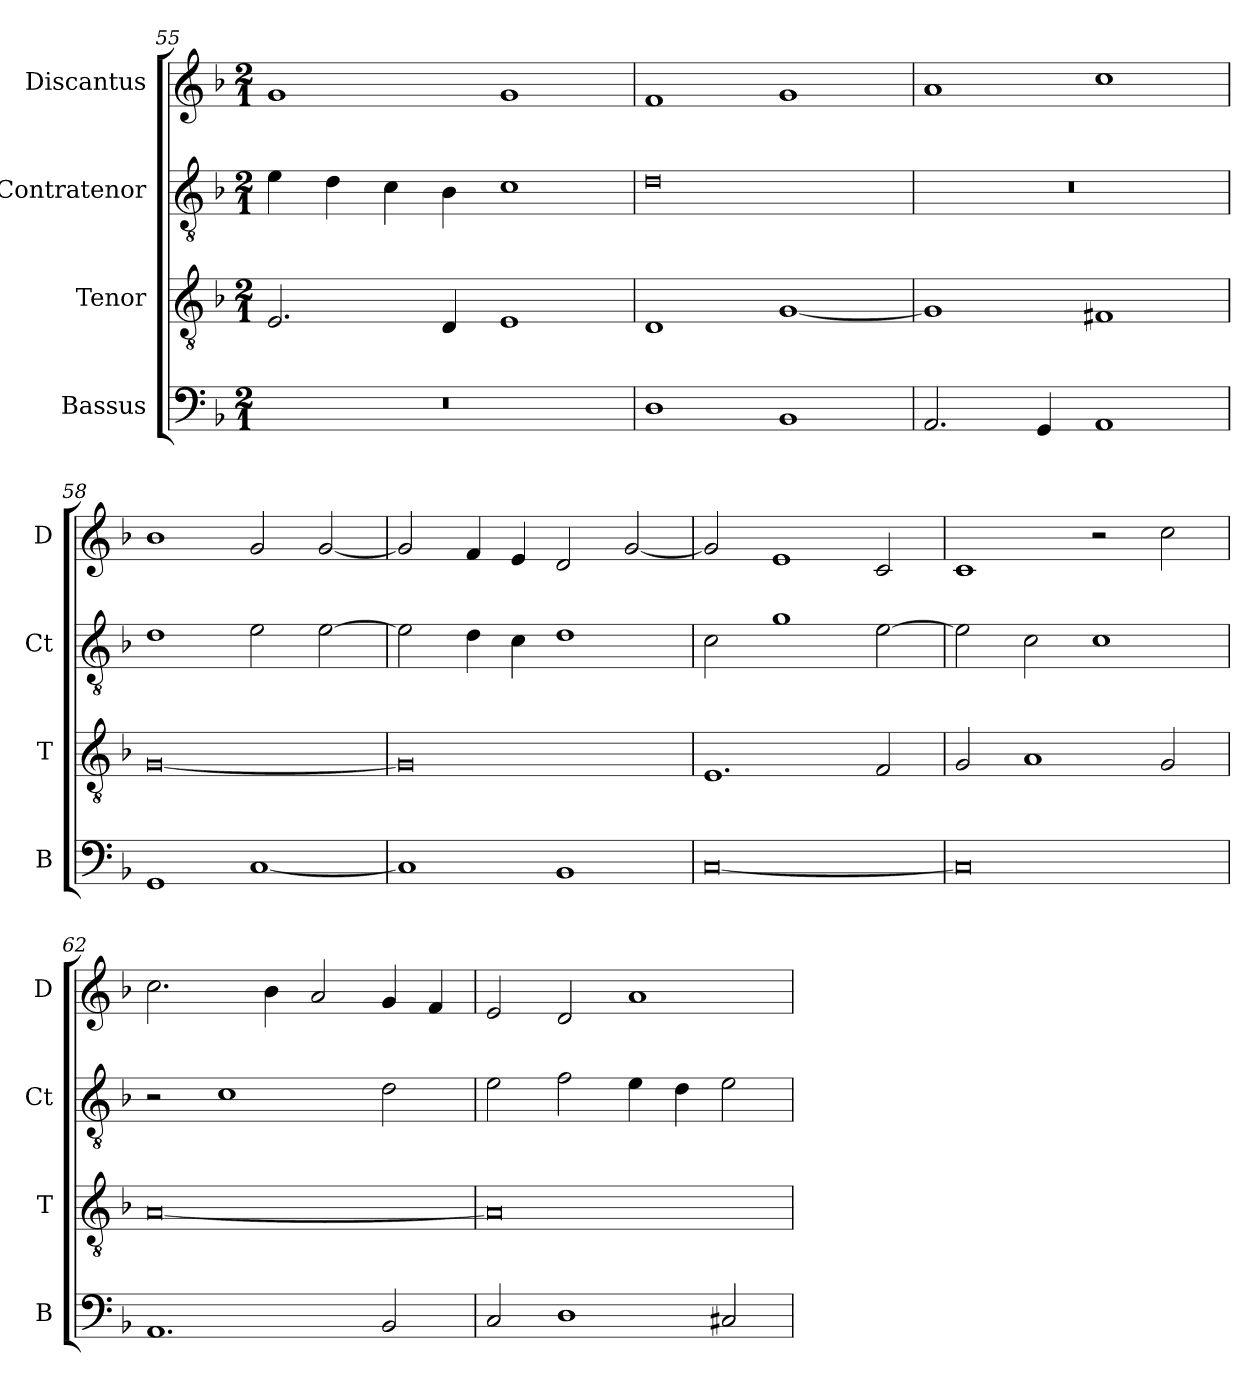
**kern	**kern	**kern	**kern
*part4	*part3	*part2	*part1
*staff4	*staff3	*staff2	*staff1
*I"Bassus	*I"Tenor	*I"Contratenor	*I"Discantus
*I'B	*I'T	*I'Ct	*I'D
*clefF4	*clefGv2	*clefGv2	*clefG2
*k[b-]	*k[b-]	*k[b-]	*k[b-]
*M2/1	*M2/1	*M2/1	*M2/1
=55	=55	=55	=55
0r	2.E/	4e\	1g
.	.	4d\	.
.	.	4c\	.
.	4D/	4B-\	.
.	1E	1c	1g
=56	=56	=56	=56
1D	1D	0d	1f
1BB-	[1G	.	1g
=57	=57	=57	=57
2.AA/	1G]	0r	1a
4GG/	.	.	.
1AA	1F#X	.	1cc
=58	=58	=58	=58
1GG	[0G	1d	1b-
[1C	.	2e\	2g/
.	.	[2e\	[2g/
=59	=59	=59	=59
1C]	0G]	2e\]	2g/]
.	.	4d\	4f/
.	.	4c\	4e/
1BB-	.	1d	2d/
.	.	.	[2g/
=60	=60	=60	=60
[0C	1.E	2c\	2g/]
.	.	1g	1e
.	2F/	[2e\	2c/
=61	=61	=61	=61
0C]	2G/	2e\]	1c
.	1A	2c\	.
.	.	1c	2r
.	2G/	.	2cc\
=62	=62	=62	=62
1.AA	[0A	2r	2.cc\
.	.	1c	.
.	.	.	4b-\
.	.	.	2a/
2BB-/	.	2d\	4g/
.	.	.	4f/
=63	=63	=63	=63
2C/	0A]	2e\	2e/
1D	.	2f\	2d/
.	.	4e\	1a
.	.	4d\	.
2C#X/	.	2e\	.
=	=	=	=
*-	*-	*-	*-
